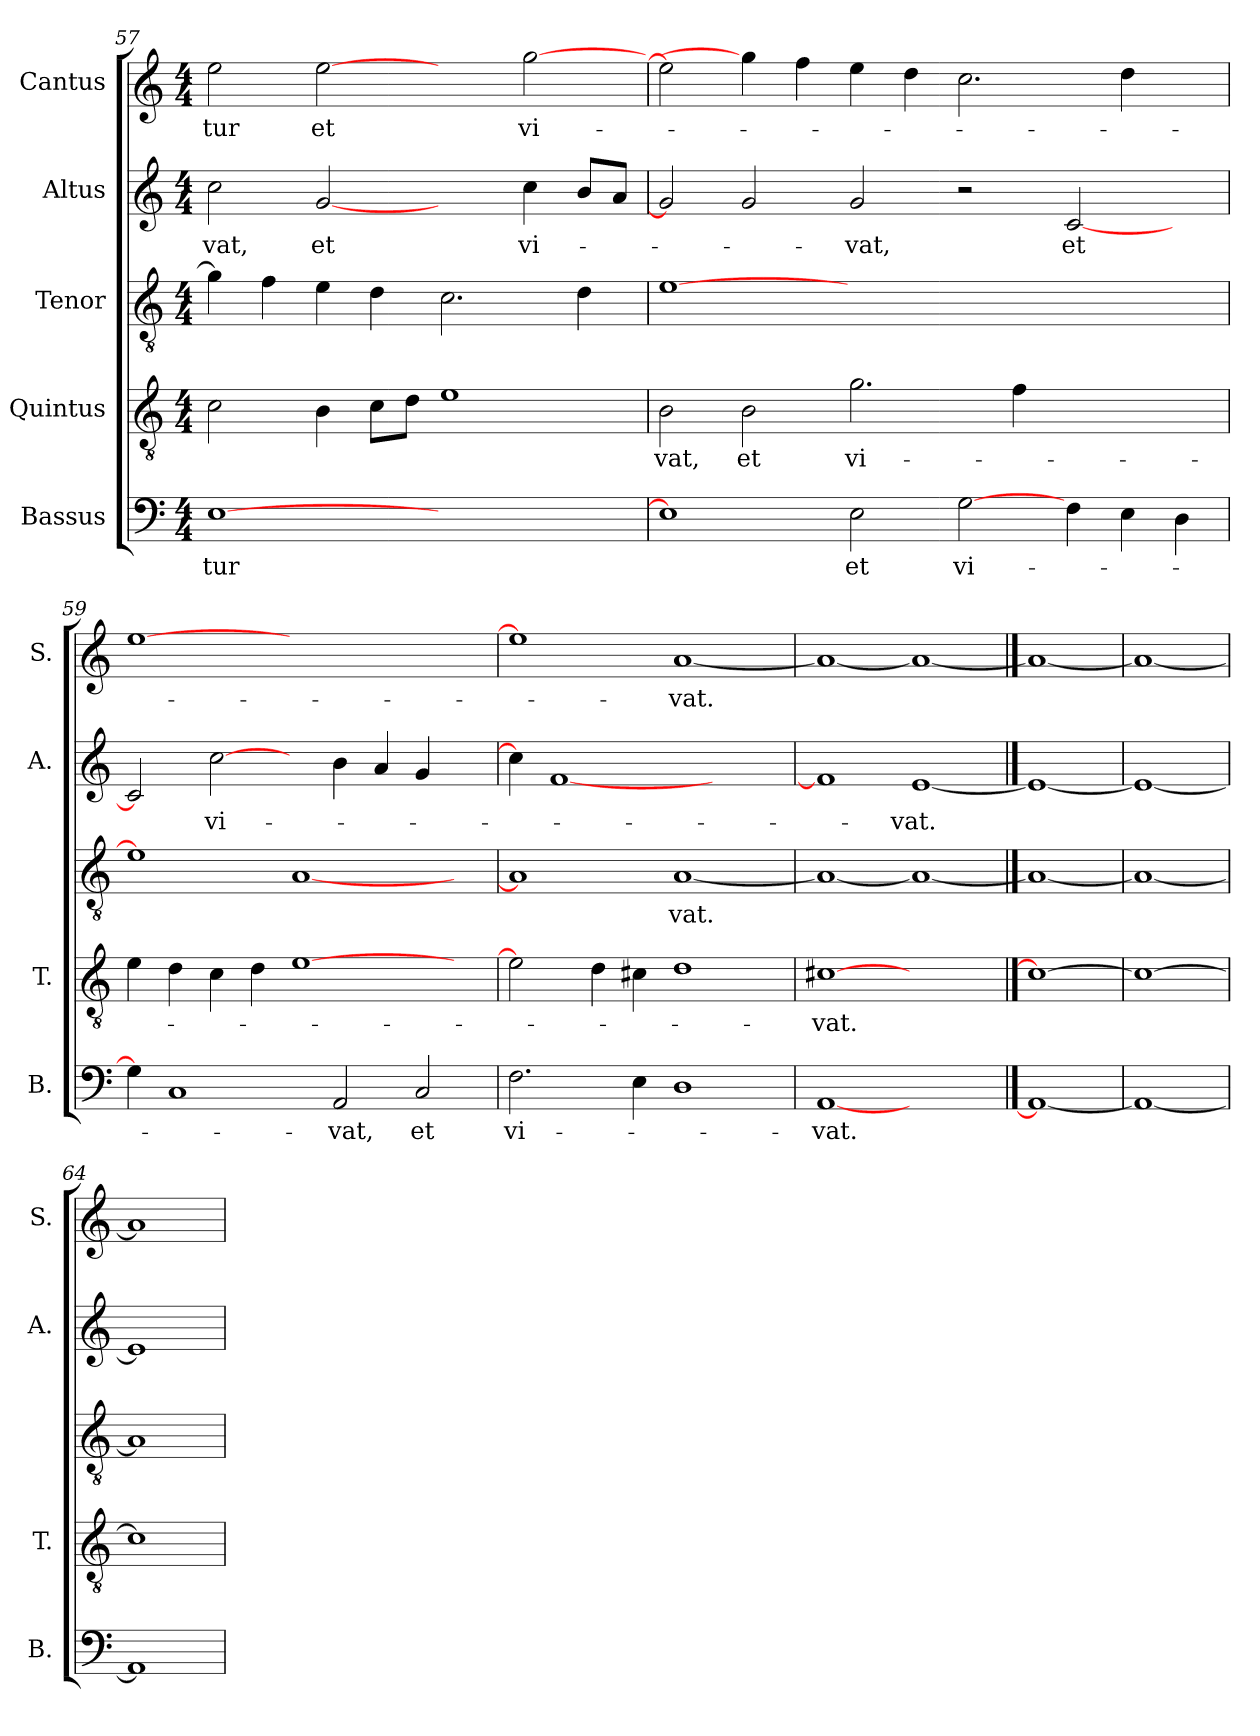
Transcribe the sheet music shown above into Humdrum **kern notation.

**kern	**text	**kern	**text	**kern	**text	**kern	**text	**kern	**text
*part5	*part5	*part4	*part4	*part3	*part3	*part2	*part2	*part1	*part1
*staff5	*staff5	*staff4	*staff4	*staff3	*staff3	*staff2	*staff2	*staff1	*staff1
*I"Bassus	*	*I"Quintus	*	*I"Tenor	*	*I"Altus	*	*I"Cantus	*
*I'B.	*	*I'T.	*	*	*	*I'A.	*	*I'S.	*
*clefF4	*	*clefGv2	*	*clefGv2	*	*clefG2	*	*clefG2	*
*k[]	*	*k[]	*	*k[]	*	*k[]	*	*k[]	*
*C:	*	*C:	*	*C:	*	*C:	*	*C:	*
*M4/4	*	*M4/4	*	*M4/4	*	*M4/4	*	*M4/4	*
=57	=57	=57	=57	=57	=57	=57	=57	=57	=57
[1E\	-tur	2c\	.	4g\]	.	2cc\	-vat,	2ee\	-tur
.	.	.	.	4f\	.	.	.	.	.
.	.	4B\	.	4e\	.	[2g/	et	[2ee\	et
.	.	8c\L	.	4d\	.	.	.	.	.
.	.	8d\J	.	.	.	.	.	.	.
1ryy	.	1e\	.	2.c\	.	2ryy	.	2ryy	.
.	.	.	.	.	.	4cc\	vi-	[2gg\	vi-
.	.	.	.	4d\	.	8b/L	.	.	.
.	.	.	.	.	.	8a/J	.	.	.
=58	=58	=58	=58	=58	=58	=58	=58	=58	=58
1E\]	.	2B\	-vat,	[1e\	.	2g/]	.	2ee\]	.
.	.	2B\	et	.	.	2g/	.	4gg\]	.
.	.	.	.	.	.	.	.	4ff\	.
2E\	et	2.g\	vi-	1..ryy	.	2g/	-vat,	4ee\	.
.	.	.	.	.	.	.	.	4dd\	.
[2G\	vi-	.	.	.	.	2r	.	2.cc\	.
.	.	4f\	.	.	.	.	.	.	.
4F\	.	2.ryy	.	.	.	[2c/	et	.	.
4E\	.	.	.	.	.	.	.	4dd\	.
4D\	.	.	.	.	.	4ryy	.	4ryy	.
=59	=59	=59	=59	=59	=59	=59	=59	=59	=59
4G\]	.	4e\	.	1e\]	.	2c/]	.	[1ee\	.
1C/	.	4d\	.	.	.	.	.	.	.
.	.	4c\	.	.	.	[2cc\	vi-	.	.
.	.	4d\	.	.	.	.	.	.	.
.	.	[1e\	.	[1A/	.	4ryy	.	1ryy	.
2AA/	-vat,	.	.	.	.	4b\	.	.	.
.	.	.	.	.	.	4a/	.	.	.
2C/	et	.	.	.	.	4g/	.	.	.
.	.	4ryy	.	4ryy	.	4ryy	.	4ryy	.
=60	=60	=60	=60	=60	=60	=60	=60	=60	=60
2.F\	vi-	2e\]	.	1A/]	.	4cc\]	.	1ee\]	.
.	.	.	.	.	.	[1f/	.	.	.
.	.	4d\	.	.	.	.	.	.	.
4E\	.	4c#X\	.	.	.	.	.	.	.
1D\	.	1d\	.	[1A/	-vat.	.	.	[1a/	-vat.
.	.	.	.	.	.	2.ryy	.	.	.
=61	=61	=61	=61	=61	=61	=61	=61	=61	=61
[1AA/	-vat.	[1c#X\	-vat.	1A/_	.	1f/]	.	1a/_	.
1ryy	.	1ryy	.	1A/_	.	[1e/	-vat.	1a/_	.
==62	==62	==62	==62	==62	==62	==62	==62	==62	==62
1AA/_	.	1c#\_	.	1A/_	.	1e/_	.	1a/_	.
=63	=63	=63	=63	=63	=63	=63	=63	=63	=63
1AA/_	.	1c#\_	.	1A/_	.	1e/_	.	1a/_	.
=64	=64	=64	=64	=64	=64	=64	=64	=64	=64
1AA/]	.	1c#\]	.	1A/]	.	1e/]	.	1a/]	.
=	=	=	=	=	=	=	=	=	=
*-	*-	*-	*-	*-	*-	*-	*-	*-	*-
